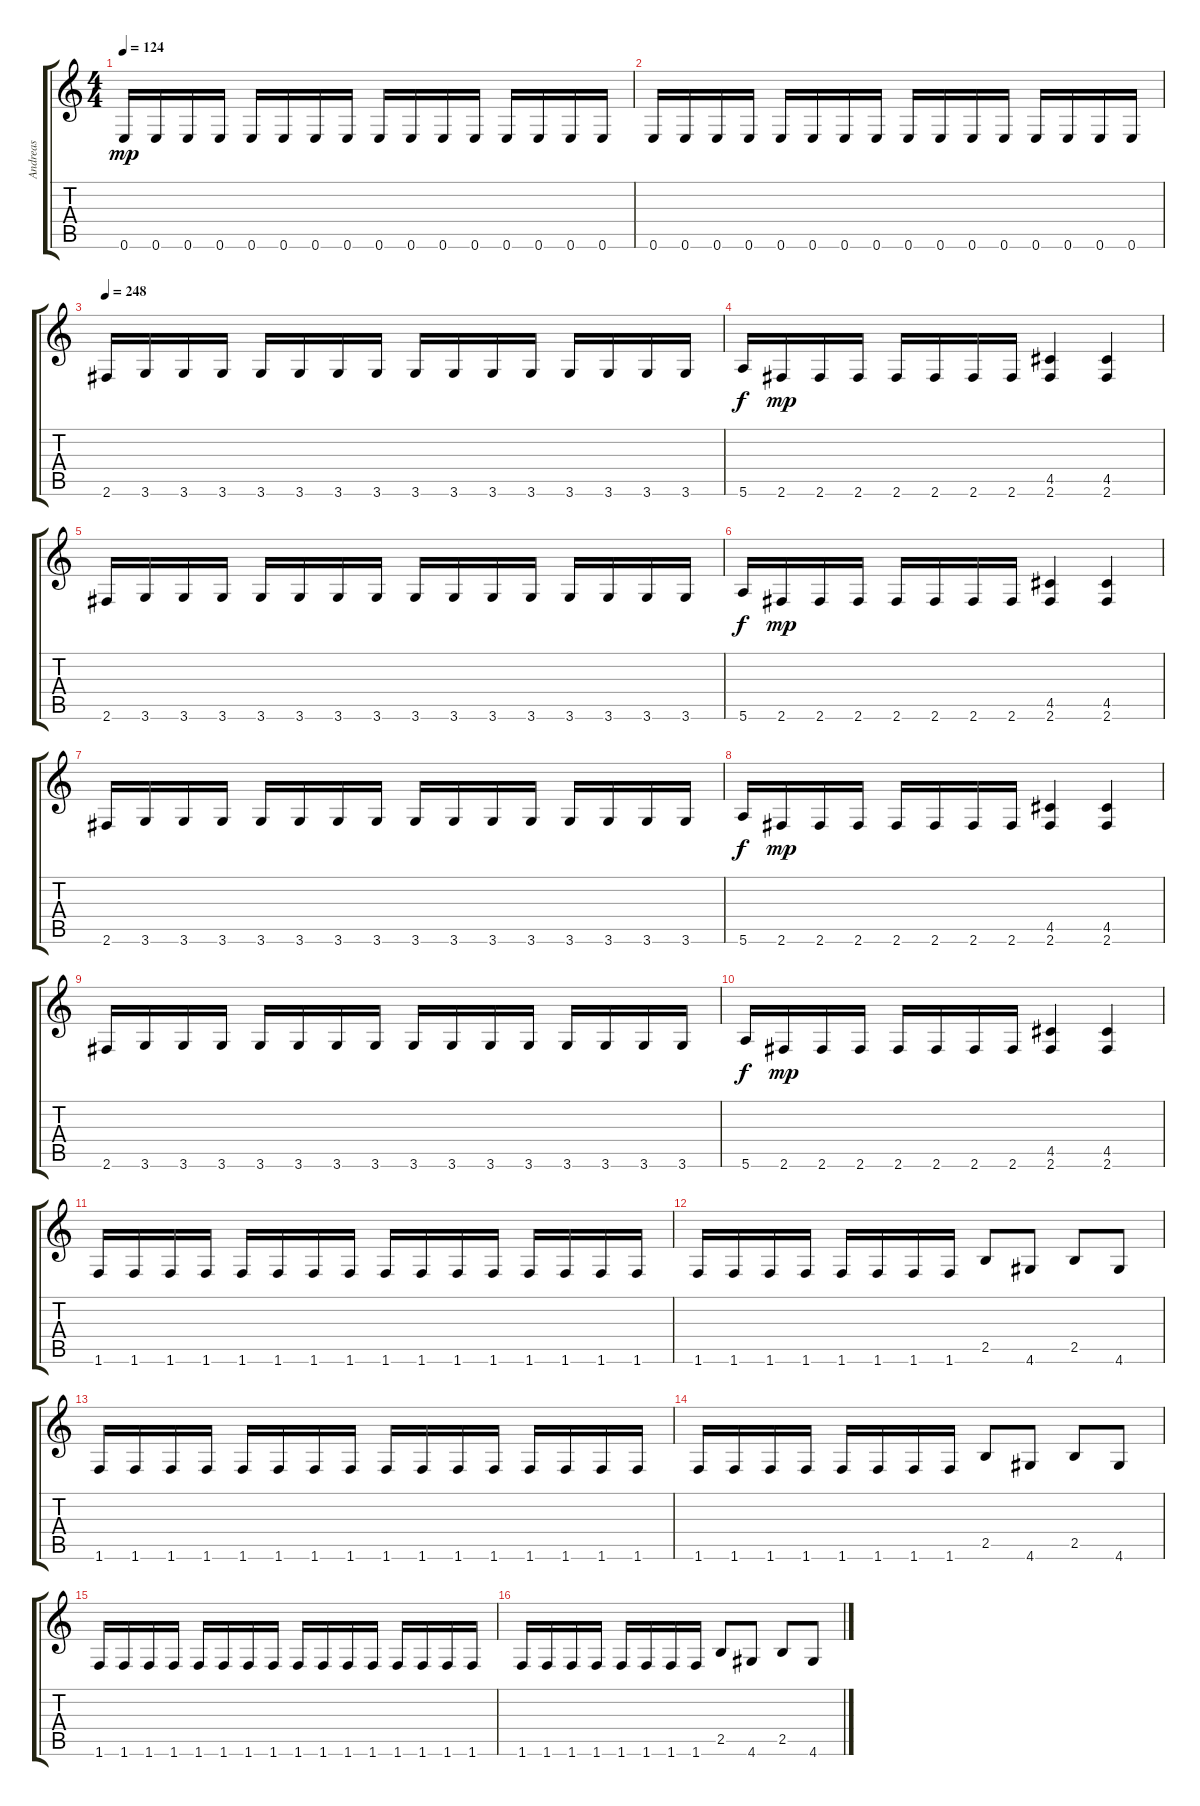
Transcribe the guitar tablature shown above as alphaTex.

\track ("Andreas" "Andreas") {instrument overdrivenguitar}
\staff {score tabs}
\tuning (E4 B3 G3 D3 A2 E2) {hide}
\ts (4 4)
\tempo 124
\clef g2
\ks c
0.6.16{dy mp} 0.6.16 0.6.16 0.6.16 0.6.16 0.6.16 0.6.16 0.6.16 0.6.16 0.6.16 0.6.16 0.6.16 0.6.16 0.6.16 0.6.16 0.6.16 |
0.6.16 0.6.16 0.6.16 0.6.16 0.6.16 0.6.16 0.6.16 0.6.16 0.6.16 0.6.16 0.6.16 0.6.16 0.6.16 0.6.16 0.6.16 0.6.16 |
\tempo 248
2.6.16 3.6.16 3.6.16 3.6.16 3.6.16 3.6.16 3.6.16 3.6.16 3.6.16 3.6.16 3.6.16 3.6.16 3.6.16 3.6.16 3.6.16 3.6.16 |
5.6.16{dy f} 2.6.16{dy mp} 2.6.16 2.6.16 2.6.16 2.6.16 2.6.16 2.6.16 (4.5 2.6).4 (4.5 2.6).4 |
2.6.16 3.6.16 3.6.16 3.6.16 3.6.16 3.6.16 3.6.16 3.6.16 3.6.16 3.6.16 3.6.16 3.6.16 3.6.16 3.6.16 3.6.16 3.6.16 |
5.6.16{dy f} 2.6.16{dy mp} 2.6.16 2.6.16 2.6.16 2.6.16 2.6.16 2.6.16 (4.5 2.6).4 (4.5 2.6).4 |
2.6.16 3.6.16 3.6.16 3.6.16 3.6.16 3.6.16 3.6.16 3.6.16 3.6.16 3.6.16 3.6.16 3.6.16 3.6.16 3.6.16 3.6.16 3.6.16 |
5.6.16{dy f} 2.6.16{dy mp} 2.6.16 2.6.16 2.6.16 2.6.16 2.6.16 2.6.16 (4.5 2.6).4 (4.5 2.6).4 |
2.6.16 3.6.16 3.6.16 3.6.16 3.6.16 3.6.16 3.6.16 3.6.16 3.6.16 3.6.16 3.6.16 3.6.16 3.6.16 3.6.16 3.6.16 3.6.16 |
5.6.16{dy f} 2.6.16{dy mp} 2.6.16 2.6.16 2.6.16 2.6.16 2.6.16 2.6.16 (4.5 2.6).4 (4.5 2.6).4 |
1.6.16 1.6.16 1.6.16 1.6.16 1.6.16 1.6.16 1.6.16 1.6.16 1.6.16 1.6.16 1.6.16 1.6.16 1.6.16 1.6.16 1.6.16 1.6.16 |
1.6.16 1.6.16 1.6.16 1.6.16 1.6.16 1.6.16 1.6.16 1.6.16 2.5.8 4.6.8 2.5.8 4.6.8 |
1.6.16 1.6.16 1.6.16 1.6.16 1.6.16 1.6.16 1.6.16 1.6.16 1.6.16 1.6.16 1.6.16 1.6.16 1.6.16 1.6.16 1.6.16 1.6.16 |
1.6.16 1.6.16 1.6.16 1.6.16 1.6.16 1.6.16 1.6.16 1.6.16 2.5.8 4.6.8 2.5.8 4.6.8 |
1.6.16 1.6.16 1.6.16 1.6.16 1.6.16 1.6.16 1.6.16 1.6.16 1.6.16 1.6.16 1.6.16 1.6.16 1.6.16 1.6.16 1.6.16 1.6.16 |
1.6.16 1.6.16 1.6.16 1.6.16 1.6.16 1.6.16 1.6.16 1.6.16 2.5.8 4.6.8 2.5.8 4.6.8
